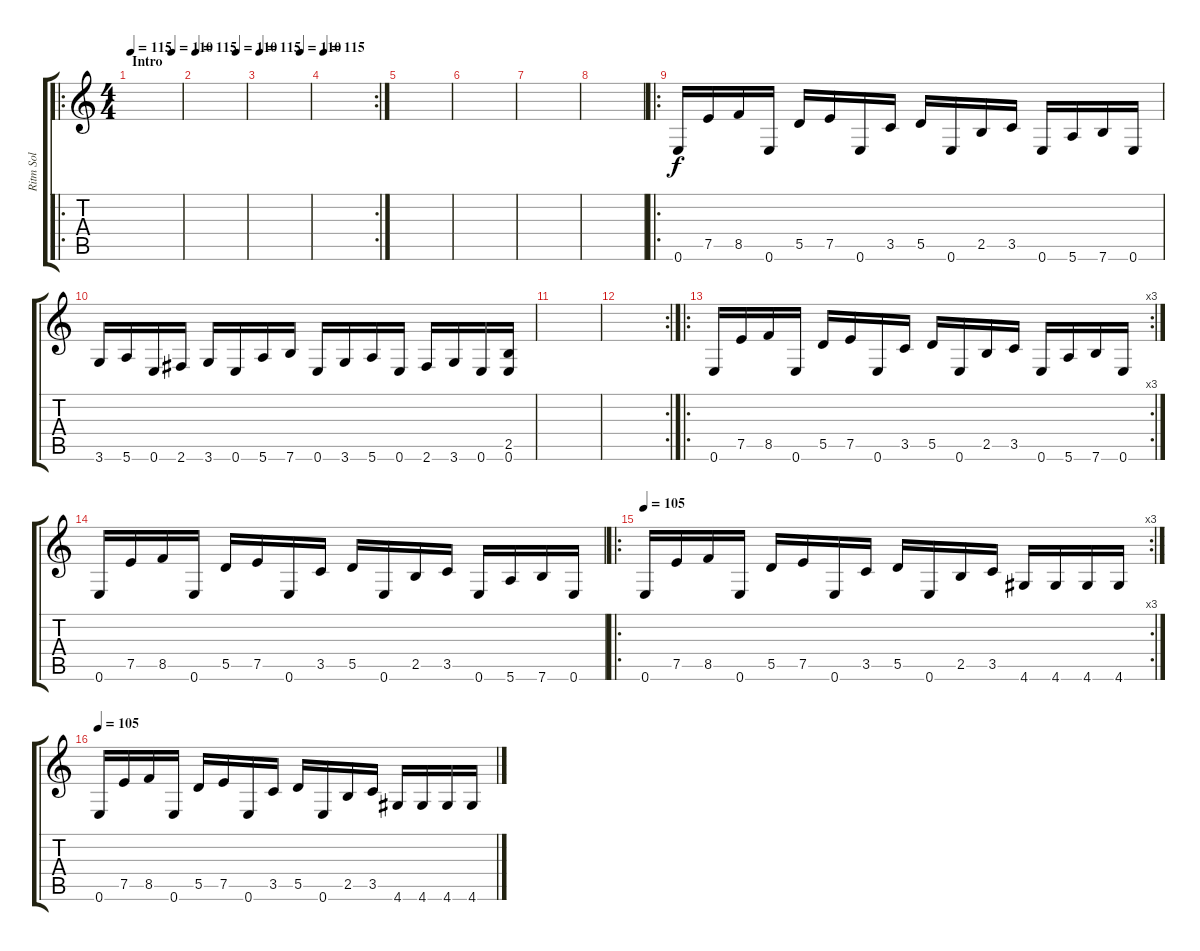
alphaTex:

\track ("Ritm Sol" "Ritm Sol") {instrument distortionguitar}
\staff {score tabs}
\tuning (E4 B3 G3 D3 A2 E2) {hide}
\ro
\ts (4 4)
\section ("" "Intro")
\tempo 115
\tempo (110 0.8125)
\tempo 115
\clef g2
\ks c
|
\tempo 115
\tempo (110 0.8125)
|
\tempo 115
\tempo (110 0.8125)
|
\rc 2
\tempo 115
|
|
|
|
|
\ro
0.6.16 7.5.16 8.5.16 0.6.16 5.5.16 7.5.16 0.6.16 3.5.16 5.5.16 0.6.16 2.5.16 3.5.16 0.6.16 5.6.16 7.6.16 0.6.16 |
3.6.16 5.6.16 0.6.16 2.6.16 3.6.16 0.6.16 5.6.16 7.6.16 0.6.16 3.6.16 5.6.16 0.6.16 2.6.16 3.6.16 0.6.16 (2.5 0.6).16 |
|
\rc 2
|
\ro
\rc 3
0.6.16 7.5.16 8.5.16 0.6.16 5.5.16 7.5.16 0.6.16 3.5.16 5.5.16 0.6.16 2.5.16 3.5.16 0.6.16 5.6.16 7.6.16 0.6.16 |
0.6.16 7.5.16 8.5.16 0.6.16 5.5.16 7.5.16 0.6.16 3.5.16 5.5.16 0.6.16 2.5.16 3.5.16 0.6.16 5.6.16 7.6.16 0.6.16 |
\ro
\rc 3
\tempo 105
0.6.16 7.5.16 8.5.16 0.6.16 5.5.16 7.5.16 0.6.16 3.5.16 5.5.16 0.6.16 2.5.16 3.5.16 4.6.16 4.6.16 4.6.16 4.6.16 |
\tempo 105
0.6.16 7.5.16 8.5.16 0.6.16 5.5.16 7.5.16 0.6.16 3.5.16 5.5.16 0.6.16 2.5.16 3.5.16 4.6.16 4.6.16 4.6.16 4.6.16
